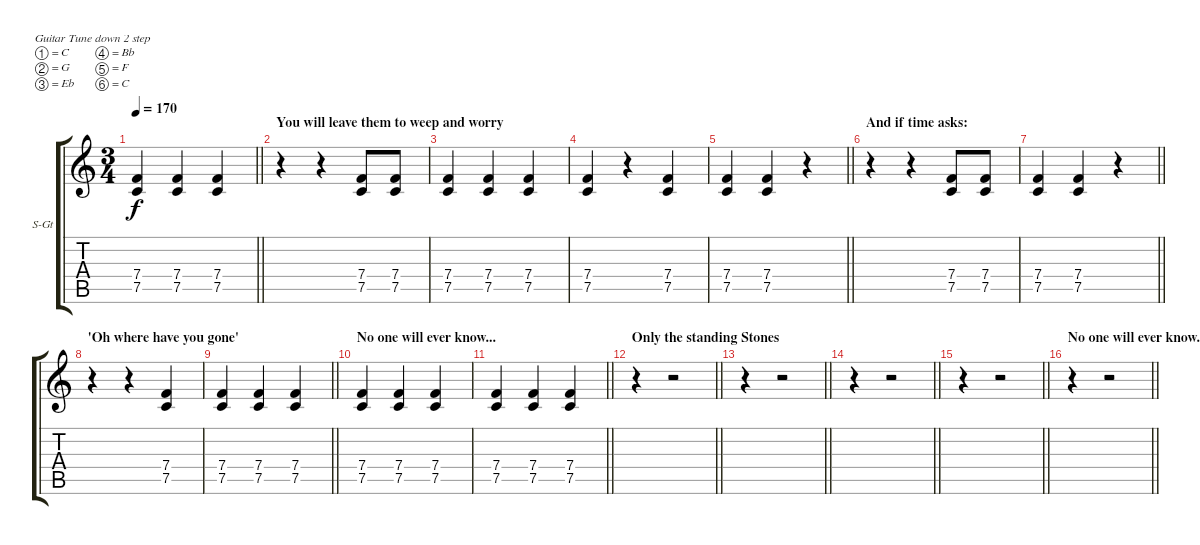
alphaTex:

\bracketExtendMode groupsimilarinstruments
\firstSystemTrackNameOrientation horizontal
\otherSystemsTrackNameOrientation horizontal
\track ("Voice1 (Arkadius)" "S-Gt") {instrument voiceoohs}
\staff {score tabs}
\tuning (C4 G3 Eb3 Bb2 F2 C2)
\displaytranspose 12
\ts (3 4)
\tempo 170
\clef g2
\barLineRight lightlight
\ks c
(7.4 7.5).4{dy f} (7.4 7.5).4 (7.4 7.5).4 |
\section ("" "You will leave them to weep and worry")
r.4 r.4 (7.4 7.5).8 (7.4 7.5).8 |
(7.4 7.5).4 (7.4 7.5).4 (7.4 7.5).4 |
(7.4 7.5).4 r.4 (7.4 7.5).4 |
\barLineRight lightlight
(7.4 7.5).4 (7.4 7.5).4 r.4 |
\section ("" "And if time asks:")
r.4 r.4 (7.4 7.5).8 (7.4 7.5).8 |
\barLineRight lightlight
(7.4 7.5).4 (7.4 7.5).4 r.4 |
\section ("" "'Oh where have you gone'")
r.4 r.4 (7.4 7.5).4 |
\barLineRight lightlight
(7.4 7.5).4 (7.4 7.5).4 (7.4 7.5).4 |
\section ("" "No one will ever know...")
(7.4 7.5).4 (7.4 7.5).4 (7.4 7.5).4 |
\barLineRight lightlight
(7.4 7.5).4 (7.4 7.5).4 (7.4 7.5).4 |
\section ("" "Only the standing Stones")
\barLineRight lightlight
r.4 r.2 |
\barLineRight lightlight
r.4 r.2 |
\barLineRight lightlight
r.4 r.2 |
\barLineRight lightlight
r.4 r.2 |
\section ("" "No one will ever know...")
\barLineRight lightlight
r.4 r.2
